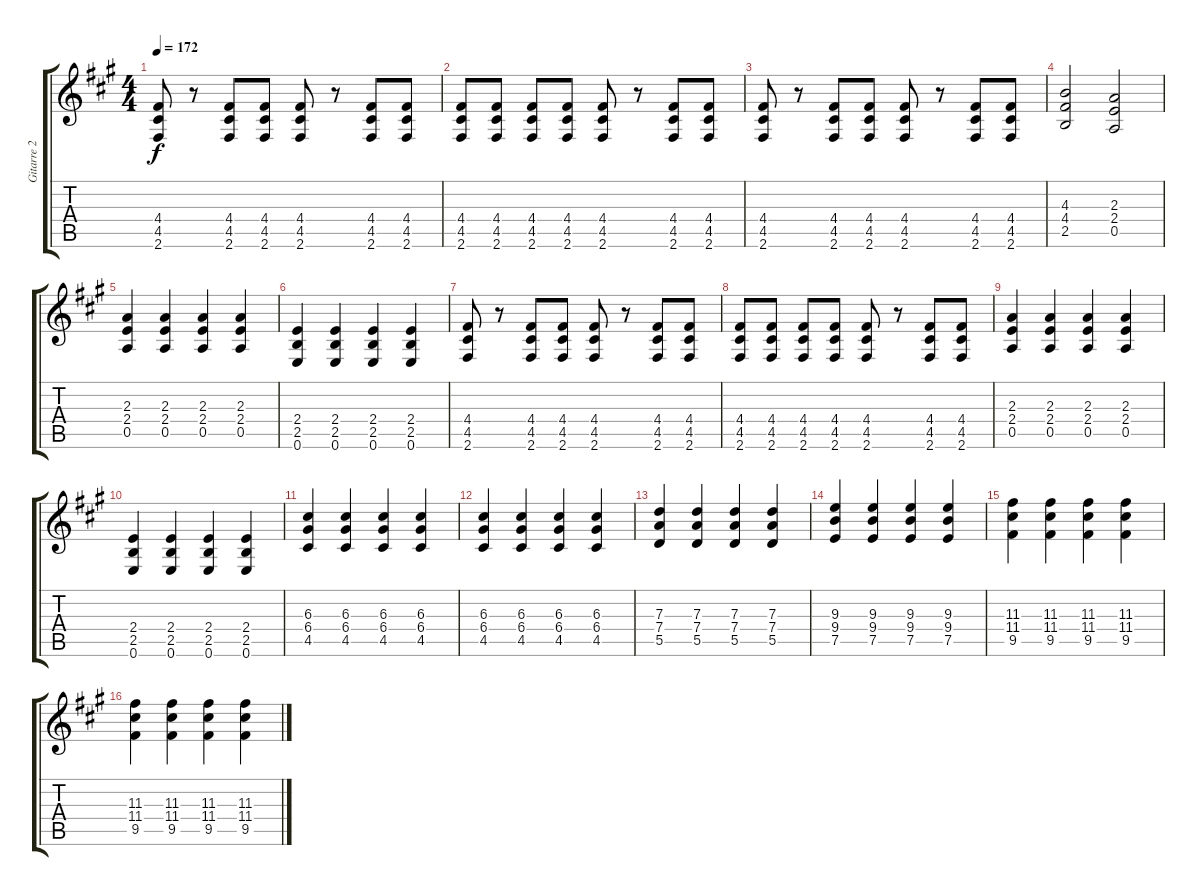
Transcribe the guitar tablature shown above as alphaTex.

\track ("Gitarre 2" "Gitarre 2") {instrument overdrivenguitar}
\staff {score tabs}
\tuning (E4 B3 G3 D3 A2 E2) {hide}
\ts (4 4)
\tempo 172
\clef g2
\ks a
(4.4 4.5 2.6).8{dy f} r.8 (4.4 4.5 2.6).8 (4.4 4.5 2.6).8 (4.4 4.5 2.6).8 r.8 (4.4 4.5 2.6).8 (4.4 4.5 2.6).8 |
(4.4 4.5 2.6).8 (4.4 4.5 2.6).8 (4.4 4.5 2.6).8 (4.4 4.5 2.6).8 (4.4 4.5 2.6).8 r.8 (4.4 4.5 2.6).8 (4.4 4.5 2.6).8 |
(4.4 4.5 2.6).8 r.8 (4.4 4.5 2.6).8 (4.4 4.5 2.6).8 (4.4 4.5 2.6).8 r.8 (4.4 4.5 2.6).8 (4.4 4.5 2.6).8 |
(4.3 4.4 2.5).2 (2.3 2.4 0.5).2 |
(2.3 2.4 0.5).4 (2.3 2.4 0.5).4 (2.3 2.4 0.5).4 (2.3 2.4 0.5).4 |
(2.4 2.5 0.6).4 (2.4 2.5 0.6).4 (2.4 2.5 0.6).4 (2.4 2.5 0.6).4 |
(4.4 4.5 2.6).8 r.8 (4.4 4.5 2.6).8 (4.4 4.5 2.6).8 (4.4 4.5 2.6).8 r.8 (4.4 4.5 2.6).8 (4.4 4.5 2.6).8 |
(4.4 4.5 2.6).8 (4.4 4.5 2.6).8 (4.4 4.5 2.6).8 (4.4 4.5 2.6).8 (4.4 4.5 2.6).8 r.8 (4.4 4.5 2.6).8 (4.4 4.5 2.6).8 |
(2.3 2.4 0.5).4 (2.3 2.4 0.5).4 (2.3 2.4 0.5).4 (2.3 2.4 0.5).4 |
(2.4 2.5 0.6).4 (2.4 2.5 0.6).4 (2.4 2.5 0.6).4 (2.4 2.5 0.6).4 |
(6.3 6.4 4.5).4 (6.3 6.4 4.5).4 (6.3 6.4 4.5).4 (6.3 6.4 4.5).4 |
(6.3 6.4 4.5).4 (6.3 6.4 4.5).4 (6.3 6.4 4.5).4 (6.3 6.4 4.5).4 |
(7.3 7.4 5.5).4 (7.3 7.4 5.5).4 (7.3 7.4 5.5).4 (7.3 7.4 5.5).4 |
(9.3 9.4 7.5).4 (9.3 9.4 7.5).4 (9.3 9.4 7.5).4 (9.3 9.4 7.5).4 |
(11.3 11.4 9.5).4 (11.3 11.4 9.5).4 (11.3 11.4 9.5).4 (11.3 11.4 9.5).4 |
(11.3 11.4 9.5).4 (11.3 11.4 9.5).4 (11.3 11.4 9.5).4 (11.3 11.4 9.5).4
